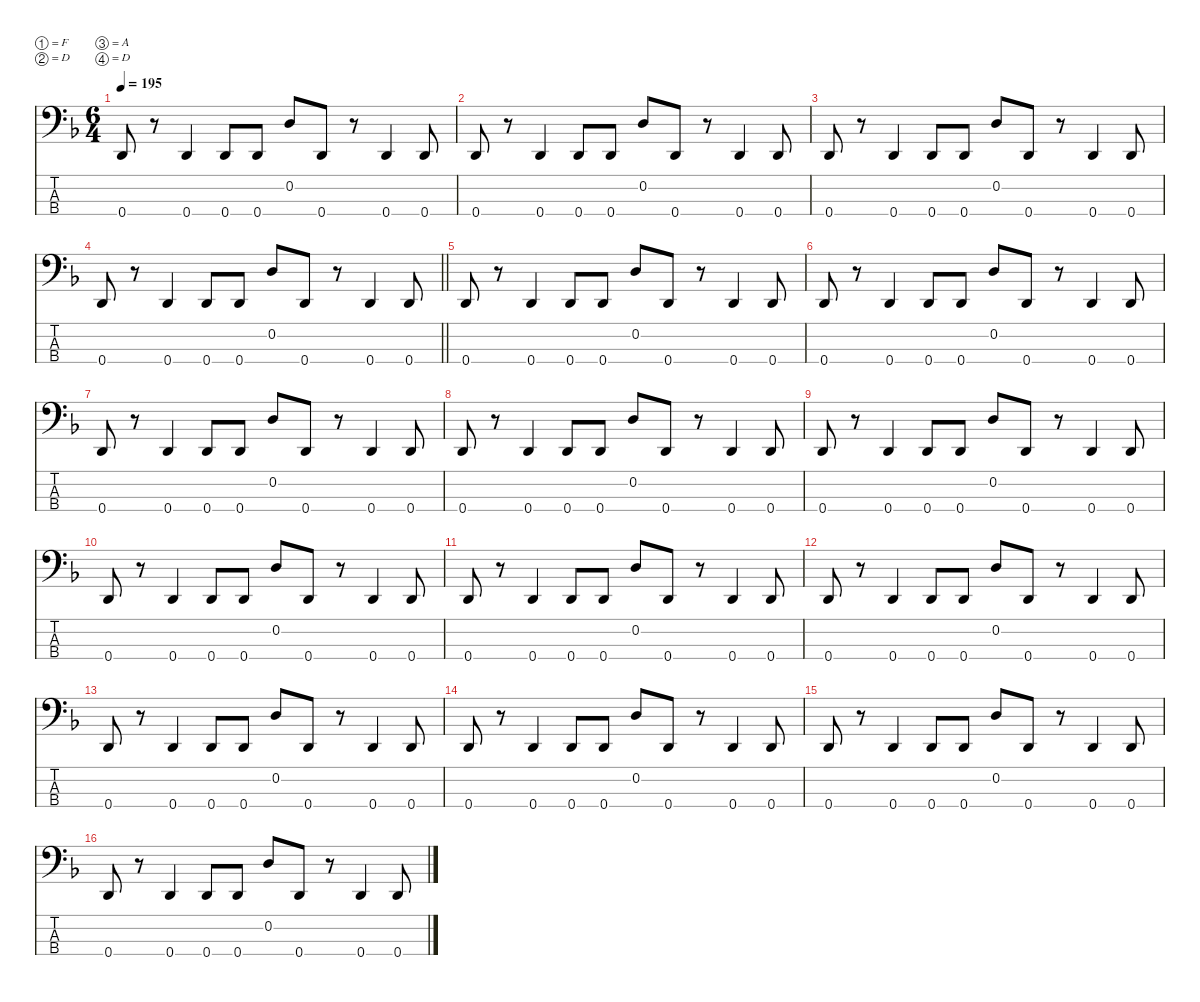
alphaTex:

\defaultSystemsLayout 4
\hideDynamics
\bracketExtendMode nobrackets
\singleTrackTrackNamePolicy hidden
\multiTrackTrackNamePolicy hidden
\firstSystemTrackNameMode fullname
\firstSystemTrackNameOrientation horizontal
\otherSystemsTrackNameOrientation horizontal
\track ("Bass" "el.bs.") {defaultSystemsLayout 4 instrument electricbassfinger}
\staff {score tabs}
\tuning (F2 D2 A1 D1)
\ts (6 4)
\tempo 195
\clef f4
\ks dminor
0.4{acc forcenatural}.8{dy f beam Up} r.8{beam Up} 0.4{acc forcenatural}.4{beam Up} 0.4{acc forcenatural}.8{beam Up} 0.4{acc forcenatural}.8{beam Up} 0.2{acc forcenatural}.8{beam Up} 0.4{acc forcenatural}.8{beam Up} r.8{beam Up} 0.4{acc forcenatural}.4{beam Up} 0.4{acc forcenatural}.8{beam Up} |
0.4{acc forcenatural}.8{beam Up} r.8{beam Up} 0.4{acc forcenatural}.4{beam Up} 0.4{acc forcenatural}.8{beam Up} 0.4{acc forcenatural}.8{beam Up} 0.2{acc forcenatural}.8{beam Up} 0.4{acc forcenatural}.8{beam Up} r.8{beam Up} 0.4{acc forcenatural}.4{beam Up} 0.4{acc forcenatural}.8{beam Up} |
0.4{acc forcenatural}.8{beam Up} r.8{beam Up} 0.4{acc forcenatural}.4{beam Up} 0.4{acc forcenatural}.8{beam Up} 0.4{acc forcenatural}.8{beam Up} 0.2{acc forcenatural}.8{beam Up} 0.4{acc forcenatural}.8{beam Up} r.8{beam Up} 0.4{acc forcenatural}.4{beam Up} 0.4{acc forcenatural}.8{beam Up} |
\barLineRight lightlight
0.4{acc forcenatural}.8{beam Up} r.8{beam Up} 0.4{acc forcenatural}.4{beam Up} 0.4{acc forcenatural}.8{beam Up} 0.4{acc forcenatural}.8{beam Up} 0.2{acc forcenatural}.8{beam Up} 0.4{acc forcenatural}.8{beam Up} r.8{beam Up} 0.4{acc forcenatural}.4{beam Up} 0.4{acc forcenatural}.8{beam Up} |
0.4{acc forcenatural}.8{beam Up} r.8{beam Up} 0.4{acc forcenatural}.4{beam Up} 0.4{acc forcenatural}.8{beam Up} 0.4{acc forcenatural}.8{beam Up} 0.2{acc forcenatural}.8{beam Up} 0.4{acc forcenatural}.8{beam Up} r.8{beam Up} 0.4{acc forcenatural}.4{beam Up} 0.4{acc forcenatural}.8{beam Up} |
0.4{acc forcenatural}.8{beam Up} r.8{beam Up} 0.4{acc forcenatural}.4{beam Up} 0.4{acc forcenatural}.8{beam Up} 0.4{acc forcenatural}.8{beam Up} 0.2{acc forcenatural}.8{beam Up} 0.4{acc forcenatural}.8{beam Up} r.8{beam Up} 0.4{acc forcenatural}.4{beam Up} 0.4{acc forcenatural}.8{beam Up} |
0.4{acc forcenatural}.8{beam Up} r.8{beam Up} 0.4{acc forcenatural}.4{beam Up} 0.4{acc forcenatural}.8{beam Up} 0.4{acc forcenatural}.8{beam Up} 0.2{acc forcenatural}.8{beam Up} 0.4{acc forcenatural}.8{beam Up} r.8{beam Up} 0.4{acc forcenatural}.4{beam Up} 0.4{acc forcenatural}.8{beam Up} |
0.4{acc forcenatural}.8{beam Up} r.8{beam Up} 0.4{acc forcenatural}.4{beam Up} 0.4{acc forcenatural}.8{beam Up} 0.4{acc forcenatural}.8{beam Up} 0.2{acc forcenatural}.8{beam Up} 0.4{acc forcenatural}.8{beam Up} r.8{beam Up} 0.4{acc forcenatural}.4{beam Up} 0.4{acc forcenatural}.8{beam Up} |
0.4{acc forcenatural}.8{beam Up} r.8{beam Up} 0.4{acc forcenatural}.4{beam Up} 0.4{acc forcenatural}.8{beam Up} 0.4{acc forcenatural}.8{beam Up} 0.2{acc forcenatural}.8{beam Up} 0.4{acc forcenatural}.8{beam Up} r.8{beam Up} 0.4{acc forcenatural}.4{beam Up} 0.4{acc forcenatural}.8{beam Up} |
0.4{acc forcenatural}.8{beam Up} r.8{beam Up} 0.4{acc forcenatural}.4{beam Up} 0.4{acc forcenatural}.8{beam Up} 0.4{acc forcenatural}.8{beam Up} 0.2{acc forcenatural}.8{beam Up} 0.4{acc forcenatural}.8{beam Up} r.8{beam Up} 0.4{acc forcenatural}.4{beam Up} 0.4{acc forcenatural}.8{beam Up} |
0.4{acc forcenatural}.8{beam Up} r.8{beam Up} 0.4{acc forcenatural}.4{beam Up} 0.4{acc forcenatural}.8{beam Up} 0.4{acc forcenatural}.8{beam Up} 0.2{acc forcenatural}.8{beam Up} 0.4{acc forcenatural}.8{beam Up} r.8{beam Up} 0.4{acc forcenatural}.4{beam Up} 0.4{acc forcenatural}.8{beam Up} |
0.4{acc forcenatural}.8{beam Up} r.8{beam Up} 0.4{acc forcenatural}.4{beam Up} 0.4{acc forcenatural}.8{beam Up} 0.4{acc forcenatural}.8{beam Up} 0.2{acc forcenatural}.8{beam Up} 0.4{acc forcenatural}.8{beam Up} r.8{beam Up} 0.4{acc forcenatural}.4{beam Up} 0.4{acc forcenatural}.8{beam Up} |
0.4{acc forcenatural}.8{beam Up} r.8{beam Up} 0.4{acc forcenatural}.4{beam Up} 0.4{acc forcenatural}.8{beam Up} 0.4{acc forcenatural}.8{beam Up} 0.2{acc forcenatural}.8{beam Up} 0.4{acc forcenatural}.8{beam Up} r.8{beam Up} 0.4{acc forcenatural}.4{beam Up} 0.4{acc forcenatural}.8{beam Up} |
0.4{acc forcenatural}.8{beam Up} r.8{beam Up} 0.4{acc forcenatural}.4{beam Up} 0.4{acc forcenatural}.8{beam Up} 0.4{acc forcenatural}.8{beam Up} 0.2{acc forcenatural}.8{beam Up} 0.4{acc forcenatural}.8{beam Up} r.8{beam Up} 0.4{acc forcenatural}.4{beam Up} 0.4{acc forcenatural}.8{beam Up} |
0.4{acc forcenatural}.8{beam Up} r.8{beam Up} 0.4{acc forcenatural}.4{beam Up} 0.4{acc forcenatural}.8{beam Up} 0.4{acc forcenatural}.8{beam Up} 0.2{acc forcenatural}.8{beam Up} 0.4{acc forcenatural}.8{beam Up} r.8{beam Up} 0.4{acc forcenatural}.4{beam Up} 0.4{acc forcenatural}.8{beam Up} |
0.4{acc forcenatural}.8{beam Up} r.8{beam Up} 0.4{acc forcenatural}.4{beam Up} 0.4{acc forcenatural}.8{beam Up} 0.4{acc forcenatural}.8{beam Up} 0.2{acc forcenatural}.8{beam Up} 0.4{acc forcenatural}.8{beam Up} r.8{beam Up} 0.4{acc forcenatural}.4{beam Up} 0.4{acc forcenatural}.8{beam Up}
